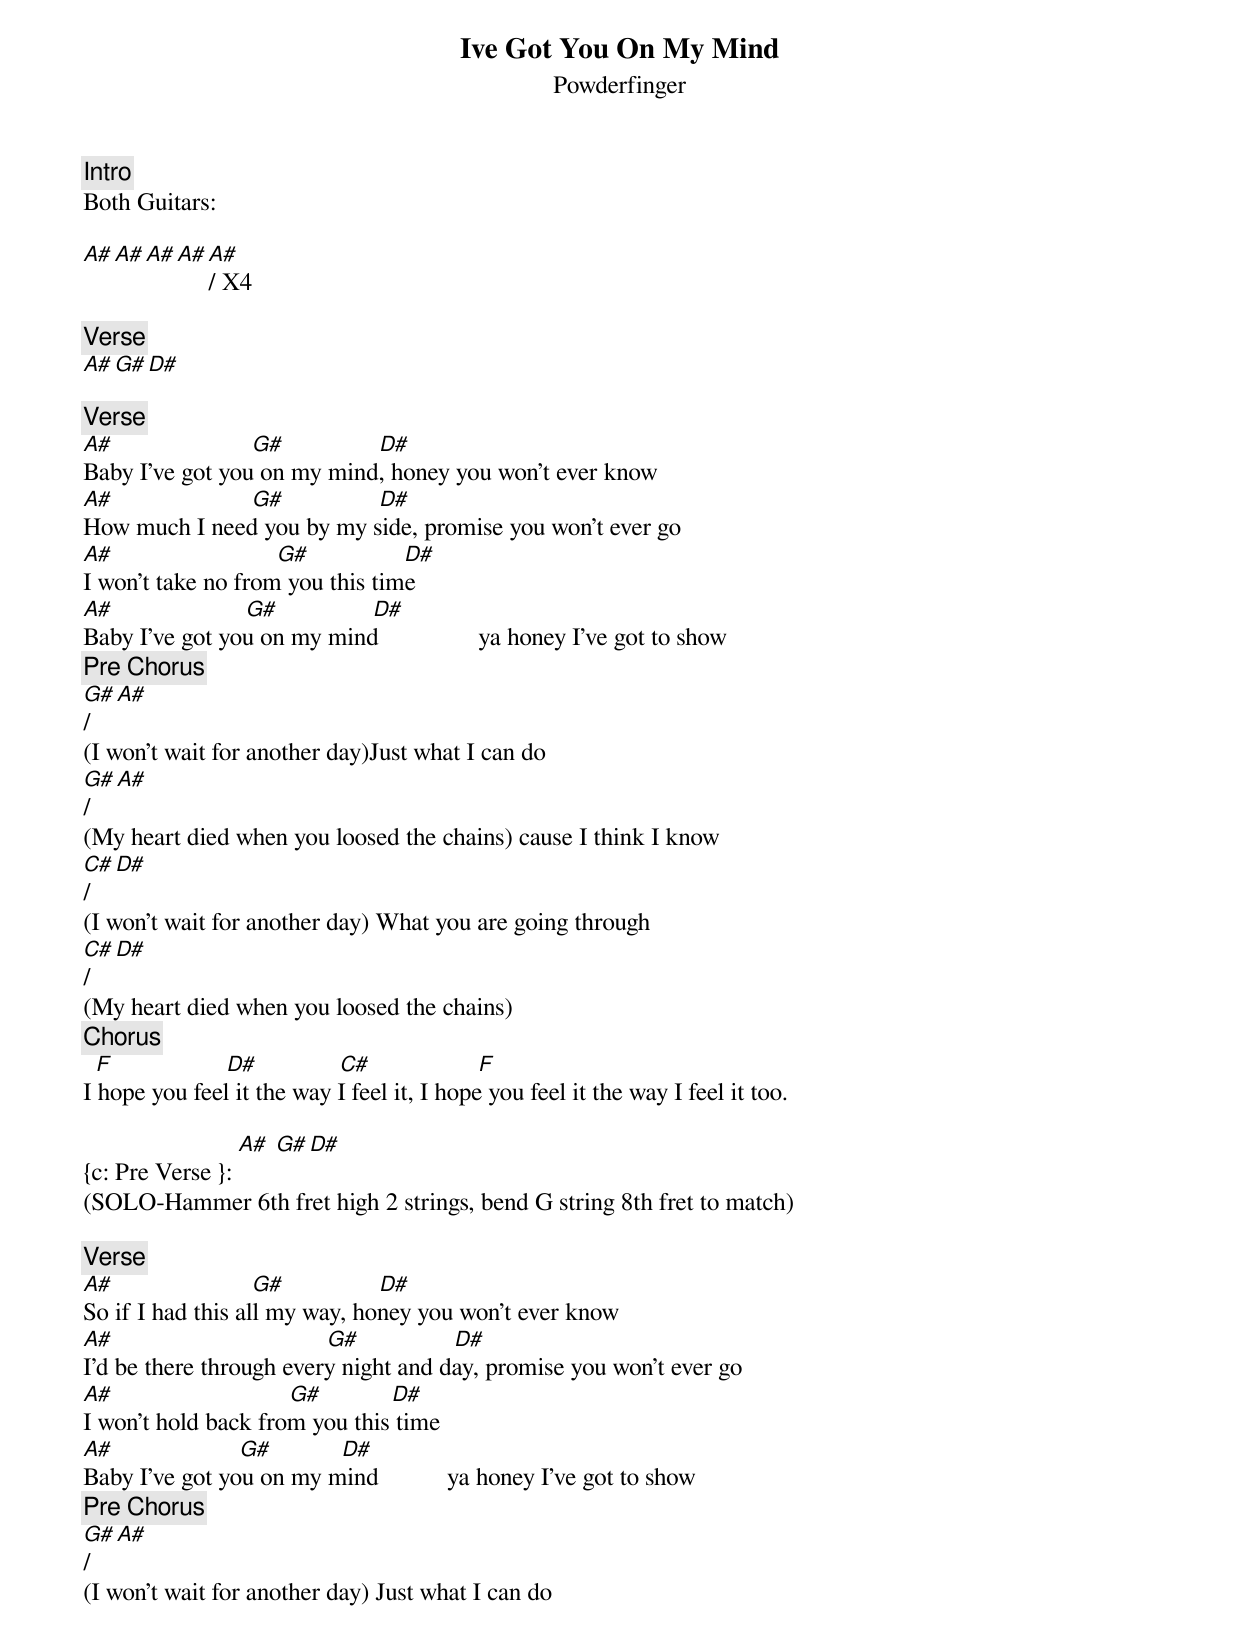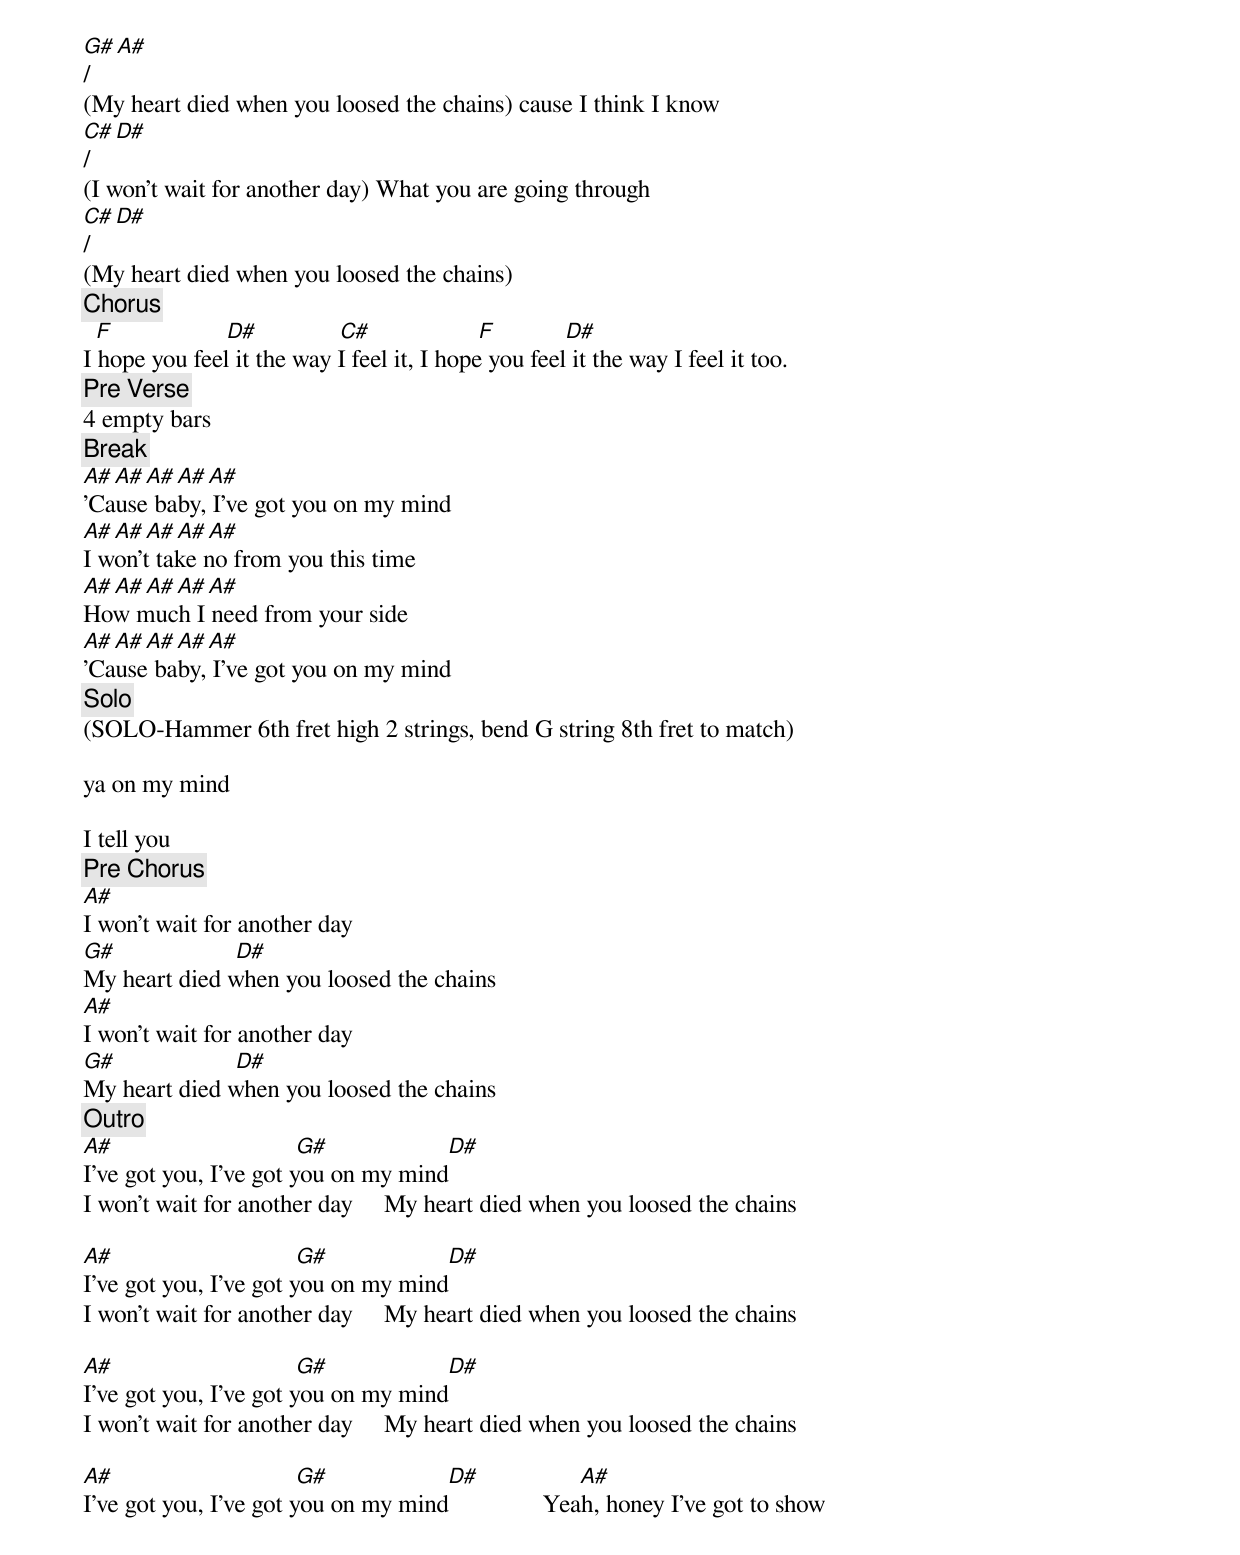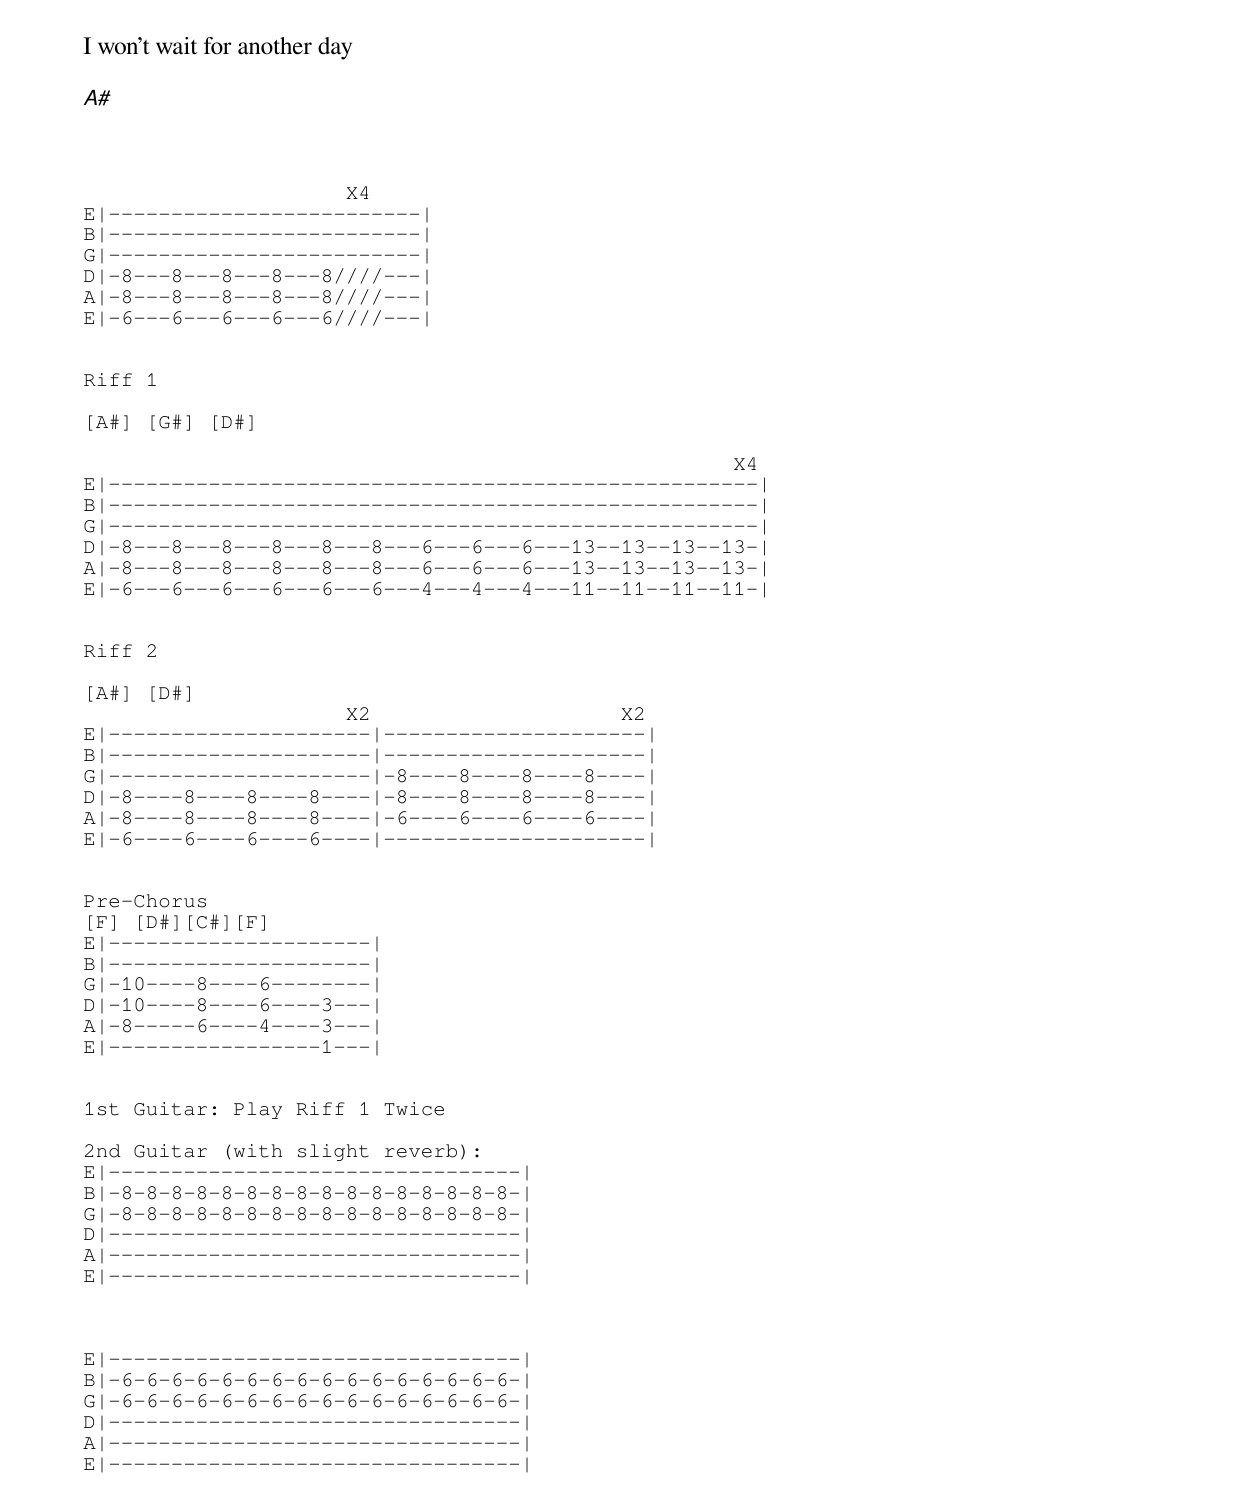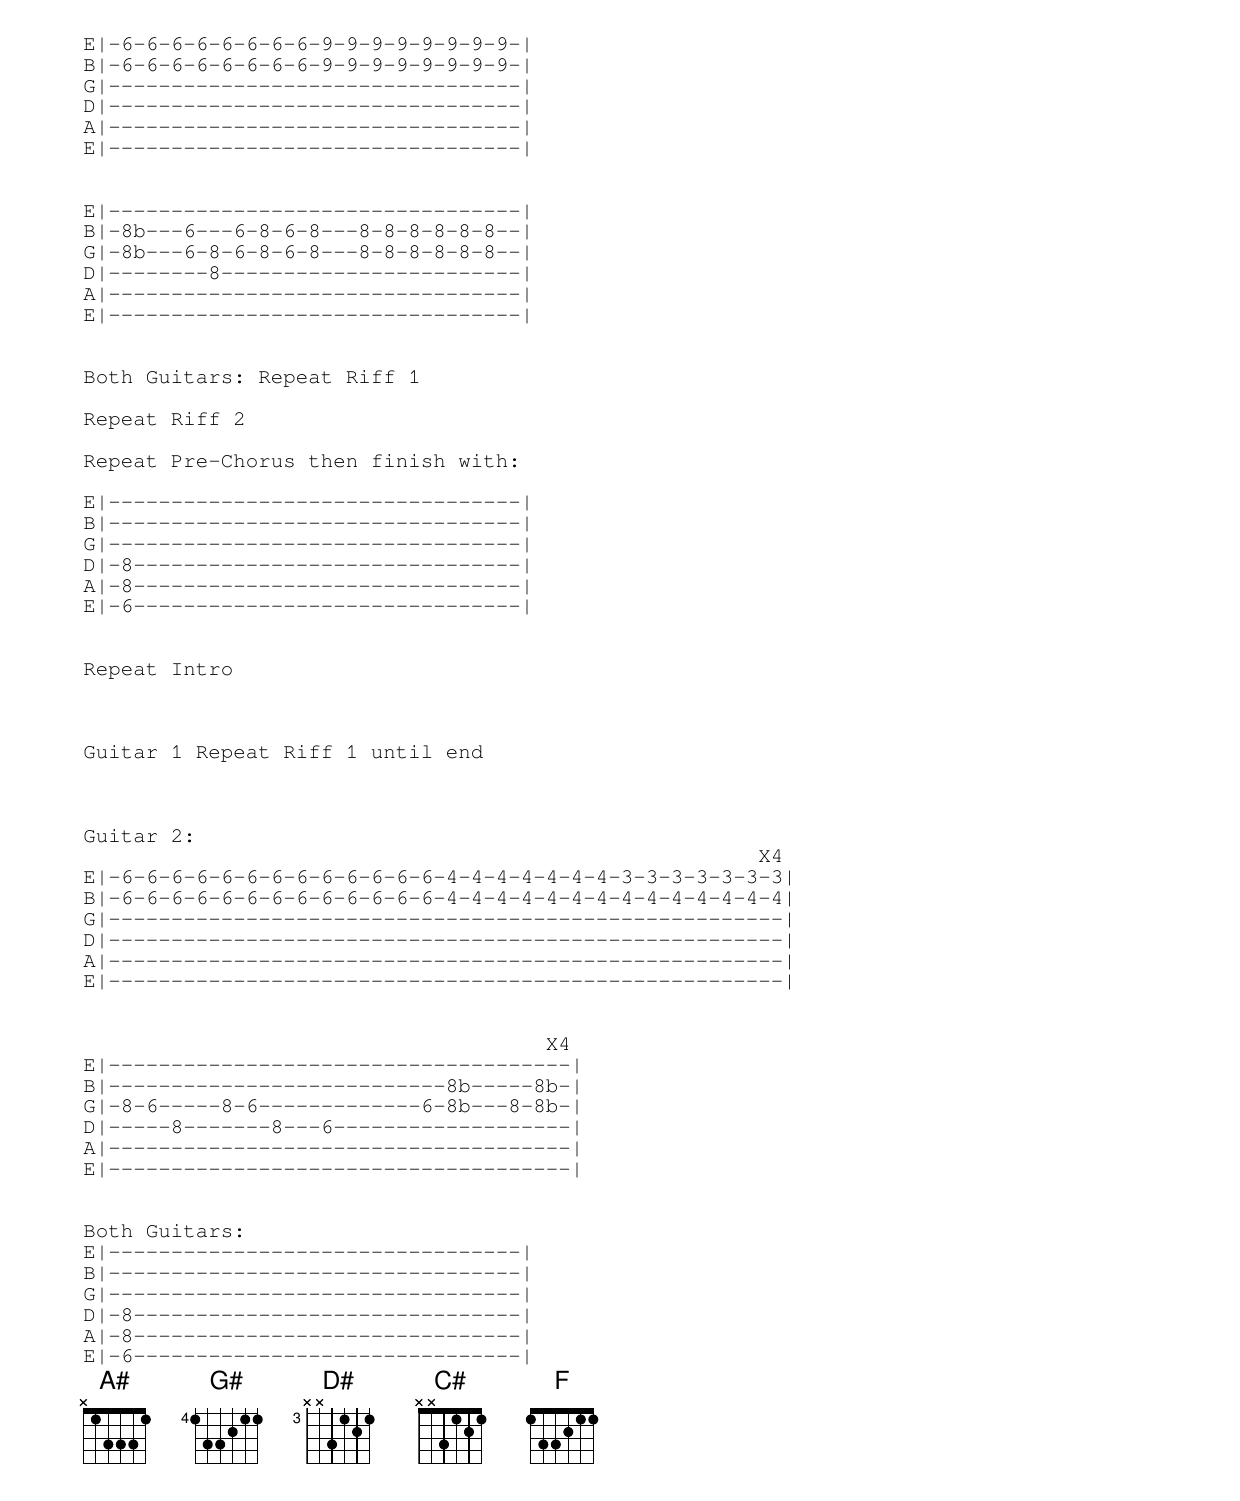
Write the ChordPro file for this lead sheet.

{t:Ive Got You On My Mind}
{st:Powderfinger}

{c: Intro}
Both Guitars:

[A#][A#][A#][A#][A#]/ X4

{c: Verse}
[A#][G#][D#]

{c: Verse}
[A#]                      [G#]               [D#]
Baby I've got you on my mind, honey you won't ever know
[A#]                      [G#]               [D#]
How much I need you by my side, promise you won't ever go
[A#]                          [G#]               [D#]
I won't take no from you this time
[A#]                     [G#]               [D#]
Baby I've got you on my mind                ya honey I've got to show
{c: Pre Chorus}
[G#]/[A#]
(I won't wait for another day)Just what I can do
[G#]/[A#]
(My heart died when you loosed the chains) cause I think I know
[C#]/[D#]
(I won't wait for another day) What you are going through
[C#]/[D#]
(My heart died when you loosed the chains)
{c:Chorus}
  [F]                  [D#]             [C#]                 [F]
I hope you feel it the way I feel it, I hope you feel it the way I feel it too.

{c: Pre Verse }: [A#] [G#][D#]
(SOLO-Hammer 6th fret high 2 strings, bend G string 8th fret to match)

{c: Verse}
[A#]                      [G#]               [D#]
So if I had this all my way, honey you won't ever know
[A#]                                  [G#]               [D#]
I'd be there through every night and day, promise you won't ever go
[A#]                            [G#]           [D#]
I won't hold back from you this time
[A#]                    [G#]           [D#]
Baby I've got you on my mind           ya honey I've got to show
{c: Pre Chorus}
[G#]/[A#]
(I won't wait for another day) Just what I can do
[G#]/[A#]
(My heart died when you loosed the chains) cause I think I know
[C#]/[D#]
(I won't wait for another day) What you are going through
[C#]/[D#]
(My heart died when you loosed the chains)
{c:Chorus}
  [F]                  [D#]             [C#]                 [F]           [D#]
I hope you feel it the way I feel it, I hope you feel it the way I feel it too.
{c: Pre Verse}
4 empty bars
{c: Break}
[A#][A#][A#][A#][A#]
'Cause baby, I've got you on my mind
[A#][A#][A#][A#][A#]
I won't take no from you this time
[A#][A#][A#][A#][A#]
How much I need from your side
[A#][A#][A#][A#][A#]
'Cause baby, I've got you on my mind
{c: Solo}
(SOLO-Hammer 6th fret high 2 strings, bend G string 8th fret to match)

ya on my mind

I tell you
{c: Pre Chorus}
[A#]
I won't wait for another day
[G#]                   [D#]
My heart died when you loosed the chains
[A#]
I won't wait for another day
[G#]                   [D#]
My heart died when you loosed the chains
{c: Outro}
[A#]                             [G#]                   [D#]
I've got you, I've got you on my mind
I won't wait for another day     My heart died when you loosed the chains

[A#]                             [G#]                   [D#]
I've got you, I've got you on my mind
I won't wait for another day     My heart died when you loosed the chains

[A#]                             [G#]                   [D#]
I've got you, I've got you on my mind
I won't wait for another day     My heart died when you loosed the chains

[A#]                             [G#]                   [D#]                [A#]
I've got you, I've got you on my mind               Yeah, honey I've got to show

I won't wait for another day

[A#]


{sot}

                     X4
E|-------------------------|
B|-------------------------|
G|-------------------------|
D|-8---8---8---8---8////---|
A|-8---8---8---8---8////---|
E|-6---6---6---6---6////---|


Riff 1

[A#] [G#] [D#]

                                                    X4
E|----------------------------------------------------|
B|----------------------------------------------------|
G|----------------------------------------------------|
D|-8---8---8---8---8---8---6---6---6---13--13--13--13-|
A|-8---8---8---8---8---8---6---6---6---13--13--13--13-|
E|-6---6---6---6---6---6---4---4---4---11--11--11--11-|


Riff 2

[A#] [D#]
                     X2                    X2
E|---------------------|---------------------|
B|---------------------|---------------------|
G|---------------------|-8----8----8----8----|
D|-8----8----8----8----|-8----8----8----8----|
A|-8----8----8----8----|-6----6----6----6----|
E|-6----6----6----6----|---------------------|


Pre-Chorus
[F] [D#][C#][F]
E|---------------------|
B|---------------------|
G|-10----8----6--------|
D|-10----8----6----3---|
A|-8-----6----4----3---|
E|-----------------1---|


1st Guitar: Play Riff 1 Twice

2nd Guitar (with slight reverb):
E|---------------------------------|
B|-8-8-8-8-8-8-8-8-8-8-8-8-8-8-8-8-|
G|-8-8-8-8-8-8-8-8-8-8-8-8-8-8-8-8-|
D|---------------------------------|
A|---------------------------------|
E|---------------------------------|



E|---------------------------------|
B|-6-6-6-6-6-6-6-6-6-6-6-6-6-6-6-6-|
G|-6-6-6-6-6-6-6-6-6-6-6-6-6-6-6-6-|
D|---------------------------------|
A|---------------------------------|
E|---------------------------------|


E|-6-6-6-6-6-6-6-6-9-9-9-9-9-9-9-9-|
B|-6-6-6-6-6-6-6-6-9-9-9-9-9-9-9-9-|
G|---------------------------------|
D|---------------------------------|
A|---------------------------------|
E|---------------------------------|


E|---------------------------------|
B|-8b---6---6-8-6-8---8-8-8-8-8-8--|
G|-8b---6-8-6-8-6-8---8-8-8-8-8-8--|
D|--------8------------------------|
A|---------------------------------|
E|---------------------------------|


Both Guitars: Repeat Riff 1

Repeat Riff 2

Repeat Pre-Chorus then finish with:

E|---------------------------------|
B|---------------------------------|
G|---------------------------------|
D|-8-------------------------------|
A|-8-------------------------------|
E|-6-------------------------------|


Repeat Intro



Guitar 1 Repeat Riff 1 until end



Guitar 2:
                                                      X4
E|-6-6-6-6-6-6-6-6-6-6-6-6-6-4-4-4-4-4-4-4-3-3-3-3-3-3-3|
B|-6-6-6-6-6-6-6-6-6-6-6-6-6-4-4-4-4-4-4-4-4-4-4-4-4-4-4|
G|------------------------------------------------------|
D|------------------------------------------------------|
A|------------------------------------------------------|
E|------------------------------------------------------|


                                     X4
E|-------------------------------------|
B|---------------------------8b-----8b-|
G|-8-6-----8-6-------------6-8b---8-8b-|
D|-----8-------8---6-------------------|
A|-------------------------------------|
E|-------------------------------------|


Both Guitars:
E|---------------------------------|
B|---------------------------------|
G|---------------------------------|
D|-8-------------------------------|
A|-8-------------------------------|
E|-6-------------------------------|
				{eot}
